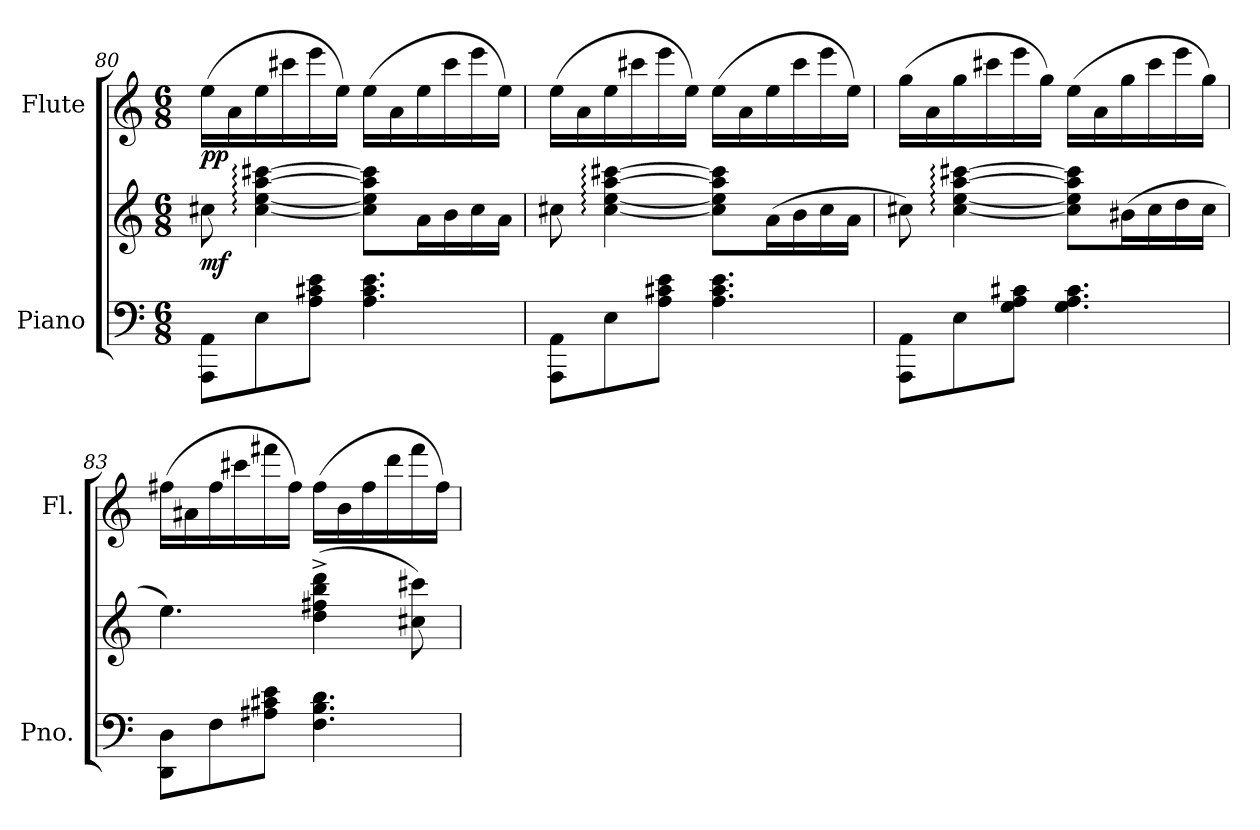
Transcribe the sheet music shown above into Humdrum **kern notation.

**kern	**kern	**dynam	**kern	**dynam
*part2	*part2	*part2	*part1	*part1
*staff3	*staff2	*staff2/3	*staff1	*staff1
*I"Piano	*	*	*I"Flute	*
*I'Pno.	*	*	*I'Fl.	*
!!LO:PB:g=z
*clefF4	*clefG2	*	*clefG2	*
*k[]	*k[]	*	*k[]	*
*C:	*C:	*	*C:	*
*M6/8	*M6/8	*	*M6/8	*
=80	=80	=80	=80	=80
!	!	!LO:DY:b	!	!LO:DY:b
8AAA\ 8AA\L	8cc#X\	mf	(16ee\LL	pp
.	.	.	16a\	.
8E\	[4cc#\: [4ee\: [4aa\: [4ccc#X\:	.	16ee\	.
.	.	.	16ccc#X\	.
8A\ 8c#X\ 8e\J	.	.	16eee\	.
.	.	.	16ee\JJ)	.
4.A\ 4.c#\ 4.e\	8cc#\] 8ee\] 8aa\] 8ccc#\]L	.	(16ee\LL	.
.	.	.	16a\	.
.	16a\L	.	16ee\	.
.	16b\	.	16ccc#\	.
.	16cc#\	.	16eee\	.
.	16a\JJ	.	16ee\JJ)	.
=81	=81	=81	=81	=81
8AAA\ 8AA\L	8cc#X\	.	(16ee\LL	.
.	.	.	16a\	.
8E\	[4cc#\: [4ee\: [4aa\: [4ccc#X\:	.	16ee\	.
.	.	.	16ccc#X\	.
8A\ 8c#X\ 8e\J	.	.	16eee\	.
.	.	.	16ee\JJ)	.
4.A\ 4.c#\ 4.e\	8cc#\] 8ee\] 8aa\] 8ccc#\]L	.	(16ee\LL	.
.	.	.	16a\	.
.	(16a\L	.	16ee\	.
.	16b\	.	16ccc#\	.
.	16cc#\	.	16eee\	.
.	16a\JJ	.	16ee\JJ)	.
=82	=82	=82	=82	=82
8AAA\ 8AA\L	8cc#X\)	.	(16gg\LL	.
.	.	.	16a\	.
8E\	[4cc#\: [4ee\: [4aa\: [4ccc#X\:	.	16gg\	.
.	.	.	16ccc#X\	.
8G\ 8A\ 8c#X\J	.	.	16eee\	.
.	.	.	16gg\JJ)	.
4.G\ 4.A\ 4.c#\	8cc#\] 8ee\] 8aa\] 8ccc#\]L	.	(16ee\LL	.
.	.	.	16a\	.
.	(16b#X\L	.	16gg\	.
.	16cc#\	.	16ccc#\	.
.	16dd\	.	16eee\	.
.	16cc#\JJ	.	16gg\JJ)	.
!!LO:LB:g=z
=83	=83	=83	=83	=83
8DD\ 8D\L	4.ee\)	.	(16ff#X\LL	.
.	.	.	16a#X\	.
8F\	.	.	16ff#\	.
.	.	.	16ccc#X\	.
8A#X\ 8c#X\ 8e\J	.	.	16fff#X\	.
.	.	.	16ff#\JJ)	.
4.F\ 4.B\ 4.d\	(4dd\^ 4ff#X\^ 4bb\^ 4ddd\^	.	(16ff#\LL	.
.	.	.	16b\	.
.	.	.	16ff#\	.
.	.	.	16ddd\	.
.	8cc#X\ 8ccc#X\)	.	16fff#\	.
.	.	.	16ff#\JJ)	.
=	=	=	=	=
*-	*-	*-	*-	*-
